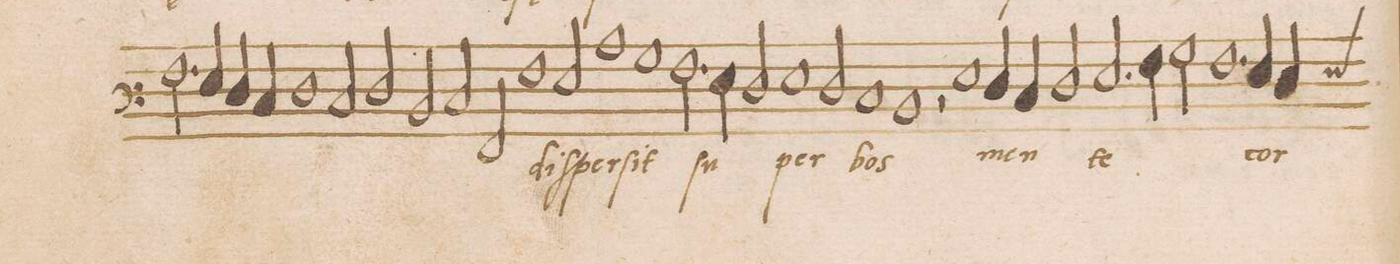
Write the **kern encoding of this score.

**kern	**text
*I"BASVS	*
*clefF3	*
*k[]	*
*met(C|)	*
*M2/1	*
2.A\	.
=45	=45
4G/	.
4F/	.
4E/	.
1F	.
=46	=46
2E/	.
2F/	.
2D/	.
2E/	.
=47	=47
2AA/	.
1A	diſ-
2G/	-per-
=48	=48
1c	-ſit
1B	.
=49	=49
2.A\	ſu-
4G\	.
2F/	.
1G	-per-
=50	=50
2F/	.
1E	-bos
=51	=51
1D	.
2r	.
1G	.
=52	=52
4F/	men-
4E/	.
2F/	.
2.G/	-te
=53	=53
4A\	.
2B\	.
1.A	.
=54	=54
4G/	cor-
*custos:E	*
4F/	.
*-	*-
